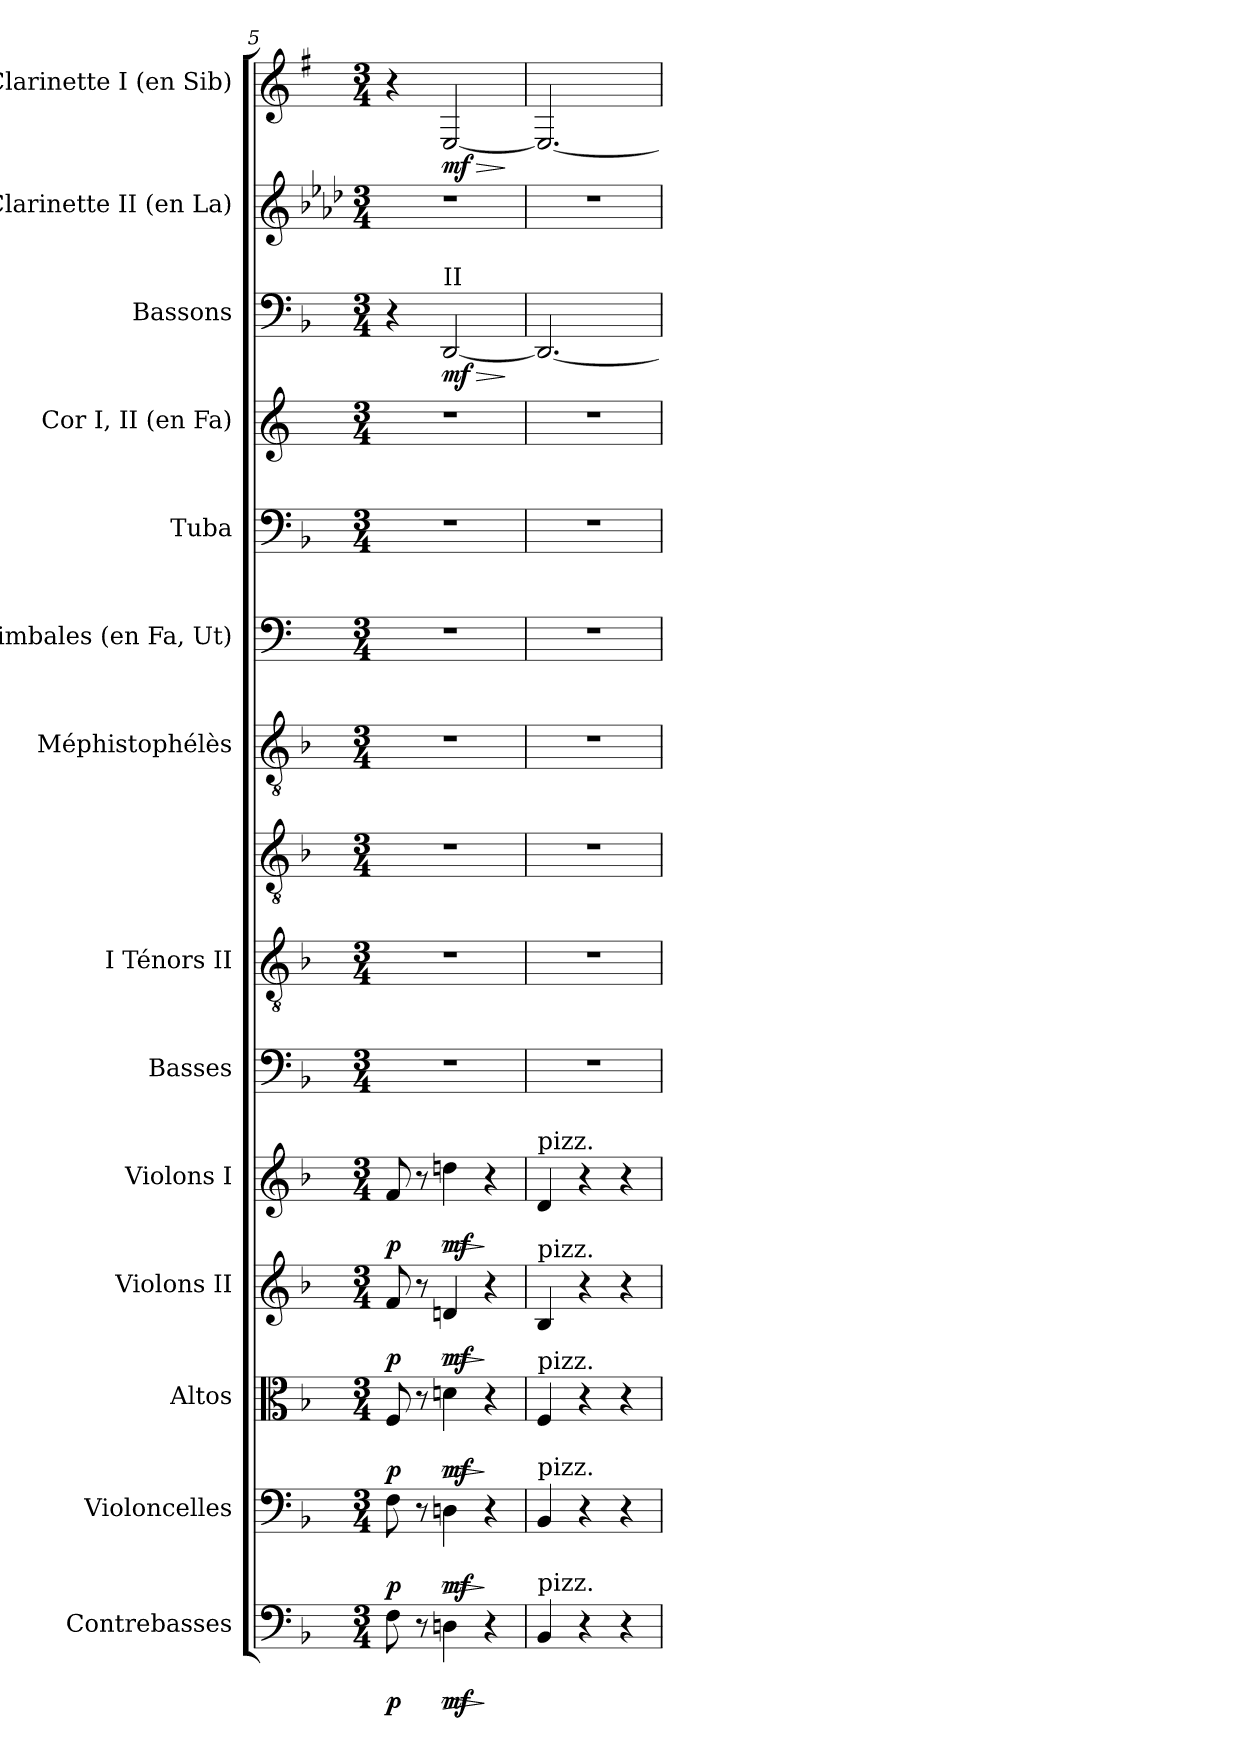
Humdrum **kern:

**kern	**dynam	**kern	**dynam	**kern	**dynam	**kern	**dynam	**kern	**dynam	**kern	**kern	**kern	**kern	**kern	**kern	**kern	**kern	**dynam	**kern	**kern	**dynam
*part14	*part14	*part13	*part13	*part12	*part12	*part11	*part11	*part10	*part10	*part9	*part8	*part8	*part7	*part6	*part5	*part4	*part3	*part3	*part2	*part1	*part1
*staff15	*staff15	*staff14	*staff14	*staff13	*staff13	*staff12	*staff12	*staff11	*staff11	*staff10	*staff9	*staff8	*staff7	*staff6	*staff5	*staff4	*staff3	*staff3	*staff2	*staff1	*staff1
*I"Contrebasses	*	*I"Violoncelles	*	*I"Altos	*	*I"Violons II	*	*I"Violons I	*	*I"Basses	*I"I  Ténors  II	*	*I"Méphistophélès	*I"Timbales (en Fa, Ut)	*I"Tuba	*I"Cor I, II (en Fa)	*I"Bassons	*	*I"Clarinette II (en La)	*I"Clarinette I (en Sib)	*
*I'C-b.	*	*I'Vlles	*	*I'Altos	*	*I'Vns II	*	*I'Vns I	*	*I'Basses	*I'Tén.	*	*I'Méphist.	*	*I'Tb.	*I'Cor (Fa)	*I'Bns	*	*I'Cl. (La)	*I'Cl. (Sib)	*
*clefF4	*	*clefF4	*	*clefC3	*	*clefG2	*	*clefG2	*	*clefF4	*clefGv2	*clefGv2	*clefGv2	*clefF4	*clefF4	*clefG2	*clefF4	*	*clefG2	*clefG2	*
*ITrd7c12	*	*	*	*	*	*	*	*	*	*	*ITrd7c12	*ITrd7c12	*ITrd7c12	*	*	*ITrd4c7	*	*	*ITrd2c3	*ITrd1c2	*
*k[b-]	*	*k[b-]	*	*k[b-]	*	*k[b-]	*	*k[b-]	*	*k[b-]	*k[b-]	*k[b-]	*k[b-]	*k[]	*k[b-]	*k[b-]	*k[b-]	*	*k[b-]	*k[b-]	*
*F:	*	*F:	*	*F:	*	*F:	*	*F:	*	*F:	*F:	*F:	*F:	*C:	*F:	*F:	*F:	*	*F:	*F:	*
*M3/4	*	*M3/4	*	*M3/4	*	*M3/4	*	*M3/4	*	*M3/4	*M3/4	*M3/4	*M3/4	*M3/4	*M3/4	*M3/4	*M3/4	*	*M3/4	*M3/4	*
=5	=5	=5	=5	=5	=5	=5	=5	=5	=5	=5	=5	=5	=5	=5	=5	=5	=5	=5	=5	=5	=5
!	!	!	!	!	!	!	!	!	!	!LO:N:vis=1	!LO:N:vis=1	!LO:N:vis=1	!LO:N:vis=1	!LO:N:vis=1	!LO:N:vis=1	!LO:N:vis=1	!	!	!LO:N:vis=1	!	!
8FFi\	p	8Fi\	p	8Fi/	p	8fi/	p	8fi/	p	2.r	2.r	2.r	2.r	2.r	2.r	2.r	4r	.	2.r	4r	.
8r	.	8r	.	8r	.	8r	.	8r	.	.	.	.	.	.	.	.	.	.	.	.	.
!	!	!	!	!	!	!	!	!	!	!	!	!	!	!	!	!	!LO:TX:a:t=II	!	!	!	!
!	!LO:HP:b	!	!LO:HP:b	!	!LO:HP:b	!	!LO:HP:b	!	!LO:HP:b	!	!	!	!	!	!	!	!	!LO:HP:b	!	!	!LO:HP:b
4DDni\	> mf	4Dni\	> mf	4dni\	> mf	4dni/	> mf	4ddni\	> mf	.	.	.	.	.	.	.	[<2DDi/	> mf	.	[<2Di/	> mf
4r	]	4r	]	4r	]	4r	]	4r	]	.	.	.	.	.	.	.	.	.	.	.	.
.	.	.	.	.	.	.	.	.	.	.	.	.	.	.	.	.	.	]	.	.	]
!!LO:PB:g=z
=6	=6	=6	=6	=6	=6	=6	=6	=6	=6	=6	=6	=6	=6	=6	=6	=6	=6	=6	=6	=6	=6
!	!	!	!	!	!	!	!	!LO:TX:a:t=pizz.	!	!	!	!	!	!	!	!	!	!	!	!	!
!	!	!	!	!	!	!LO:TX:a:t=pizz.	!	!	!	!	!	!	!	!	!	!	!	!	!	!	!
!	!	!	!	!LO:TX:a:t=pizz.	!	!	!	!	!	!	!	!	!	!	!	!	!	!	!	!	!
!	!	!LO:TX:a:t=pizz.	!	!	!	!	!	!	!	!	!	!	!	!	!	!	!	!	!	!	!
!LO:TX:a:t=pizz.	!	!	!	!	!	!	!	!	!	!	!	!	!	!	!	!	!	!	!	!	!
!	!	!	!	!	!	!	!	!	!	!LO:N:vis=1	!LO:N:vis=1	!LO:N:vis=1	!LO:N:vis=1	!LO:N:vis=1	!LO:N:vis=1	!LO:N:vis=1	!	!	!LO:N:vis=1	!	!
4BBB-i/	.	4BB-i/	.	4Fi/	.	4B-i/	.	4di/	.	2.r	2.r	2.r	2.r	2.r	2.r	2.r	2.DDi/_<	.	2.r	2.Di/_<	.
4r	.	4r	.	4r	.	4r	.	4r	.	.	.	.	.	.	.	.	.	.	.	.	.
4r	.	4r	.	4r	.	4r	.	4r	.	.	.	.	.	.	.	.	.	.	.	.	.
=	=	=	=	=	=	=	=	=	=	=	=	=	=	=	=	=	=	=	=	=	=
*-	*-	*-	*-	*-	*-	*-	*-	*-	*-	*-	*-	*-	*-	*-	*-	*-	*-	*-	*-	*-	*-
